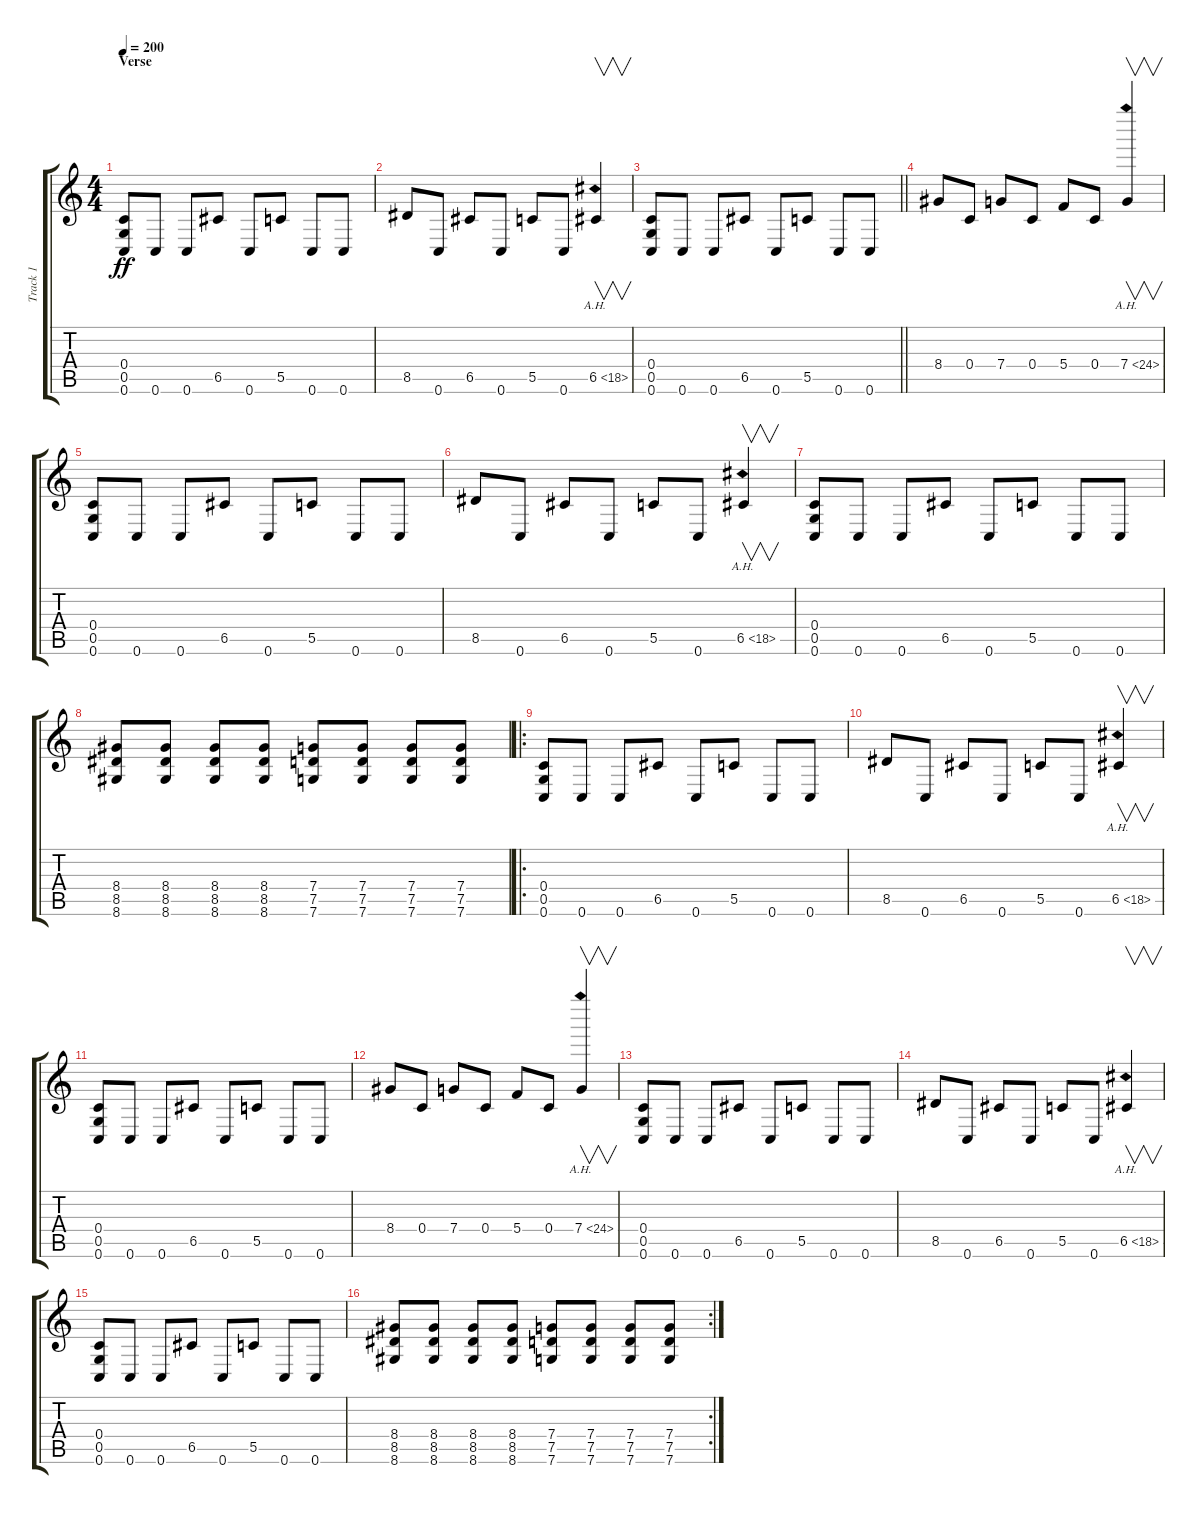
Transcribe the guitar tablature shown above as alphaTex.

\track ("Track 1" "Track 1") {instrument distortionguitar}
\staff {score tabs}
\tuning (D4 A3 F3 C3 G2 C2) {hide}
\ts (4 4)
\section ("" "Verse")
\tempo 200
\clef g2
\ks c
(0.4 0.5 0.6).8{dy ff} 0.6.8 0.6.8 6.5.8 0.6.8 5.5.8 0.6.8 0.6.8 |
8.5.8 0.6.8 6.5.8 0.6.8 5.5.8 0.6.8 6.5{ah 12}.4{v} |
\barLineRight lightlight
(0.4 0.5 0.6).8 0.6.8 0.6.8 6.5.8 0.6.8 5.5.8 0.6.8 0.6.8 |
8.4.8 0.4.8 7.4.8 0.4.8 5.4.8 0.4.8 7.4{ah 17}.4{v} |
(0.4 0.5 0.6).8 0.6.8 0.6.8 6.5.8 0.6.8 5.5.8 0.6.8 0.6.8 |
8.5.8 0.6.8 6.5.8 0.6.8 5.5.8 0.6.8 6.5{ah 12}.4{v} |
(0.4 0.5 0.6).8 0.6.8 0.6.8 6.5.8 0.6.8 5.5.8 0.6.8 0.6.8 |
(8.4 8.5 8.6).8 (8.4 8.5 8.6).8 (8.4 8.5 8.6).8 (8.4 8.5 8.6).8 (7.4 7.5 7.6).8 (7.4 7.5 7.6).8 (7.4 7.5 7.6).8 (7.4 7.5 7.6).8 |
\ro
(0.4 0.5 0.6).8 0.6.8 0.6.8 6.5.8 0.6.8 5.5.8 0.6.8 0.6.8 |
8.5.8 0.6.8 6.5.8 0.6.8 5.5.8 0.6.8 6.5{ah 12}.4{v} |
(0.4 0.5 0.6).8 0.6.8 0.6.8 6.5.8 0.6.8 5.5.8 0.6.8 0.6.8 |
8.4.8 0.4.8 7.4.8 0.4.8 5.4.8 0.4.8 7.4{ah 17}.4{v} |
(0.4 0.5 0.6).8 0.6.8 0.6.8 6.5.8 0.6.8 5.5.8 0.6.8 0.6.8 |
8.5.8 0.6.8 6.5.8 0.6.8 5.5.8 0.6.8 6.5{ah 12}.4{v} |
(0.4 0.5 0.6).8 0.6.8 0.6.8 6.5.8 0.6.8 5.5.8 0.6.8 0.6.8 |
\rc 2
(8.4 8.5 8.6).8 (8.4 8.5 8.6).8 (8.4 8.5 8.6).8 (8.4 8.5 8.6).8 (7.4 7.5 7.6).8 (7.4 7.5 7.6).8 (7.4 7.5 7.6).8 (7.4 7.5 7.6).8
